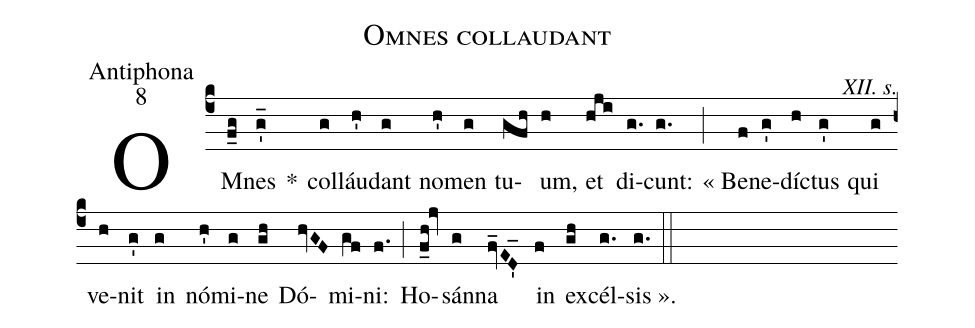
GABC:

name:Omnes collaudant;
office-part:Antiphona;
mode:8;
commentary:XII. s.;
%%
(c4) OM(f_g)nes(g'_) *() col(g)láu(h')dant(g) no(h')men(g) tu(gfh)um,(h) et(hji) di(g.)cunt:(g.) (;) « Be(f)ne(g')dí(h)ctus(g') qui(g) ve(h)nit(g') in(g) nó(h')mi(g)ne(gh) Dó(hvGF)mi(gf)ni:(f.) (;) Ho(f_h!jv)sán(g)na(fv_ED'_) in(f) ex(gh)cél(g.)sis ».(g.) (::)
